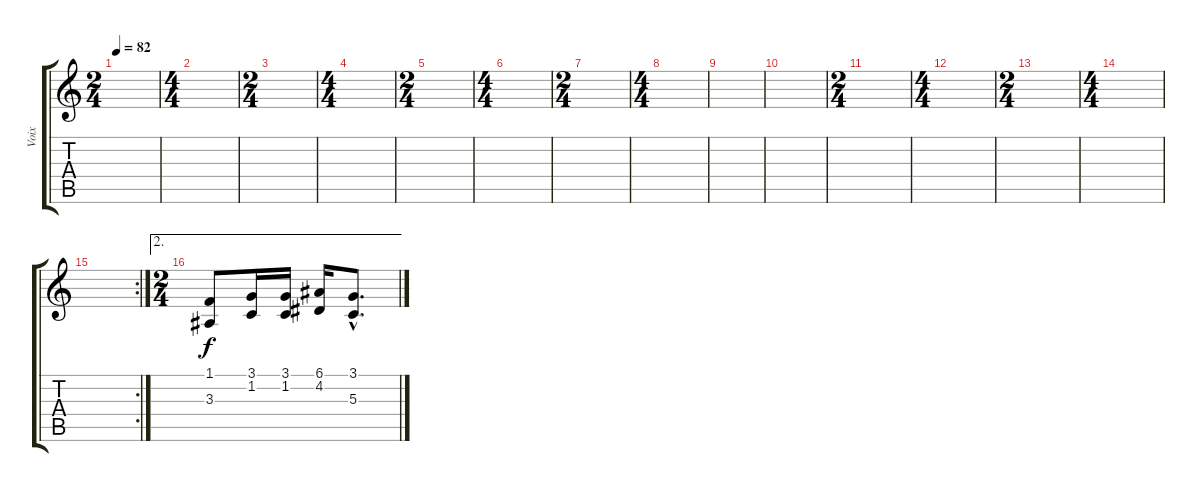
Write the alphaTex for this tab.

\track ("Voix" "Voix") {instrument accordion}
\staff {score tabs}
\tuning (E4 B3 G3 D3 A2 E2) {hide}
\ts (2 4)
\tempo 82
\clef g2
\ks c
|
\ts (4 4)
|
\ts (2 4)
|
\ts (4 4)
|
\ts (2 4)
|
\ts (4 4)
|
\ts (2 4)
|
\ts (4 4)
|
|
|
\ts (2 4)
|
\ts (4 4)
|
\ts (2 4)
|
\ts (4 4)
|
\rc 2
|
\ae 2
\ts (2 4)
(1.1 3.3).8 (3.1 1.2).16 (3.1 1.2).16 (6.1 4.2).16 (3.1{hac} 5.3{hac}).8{d}
